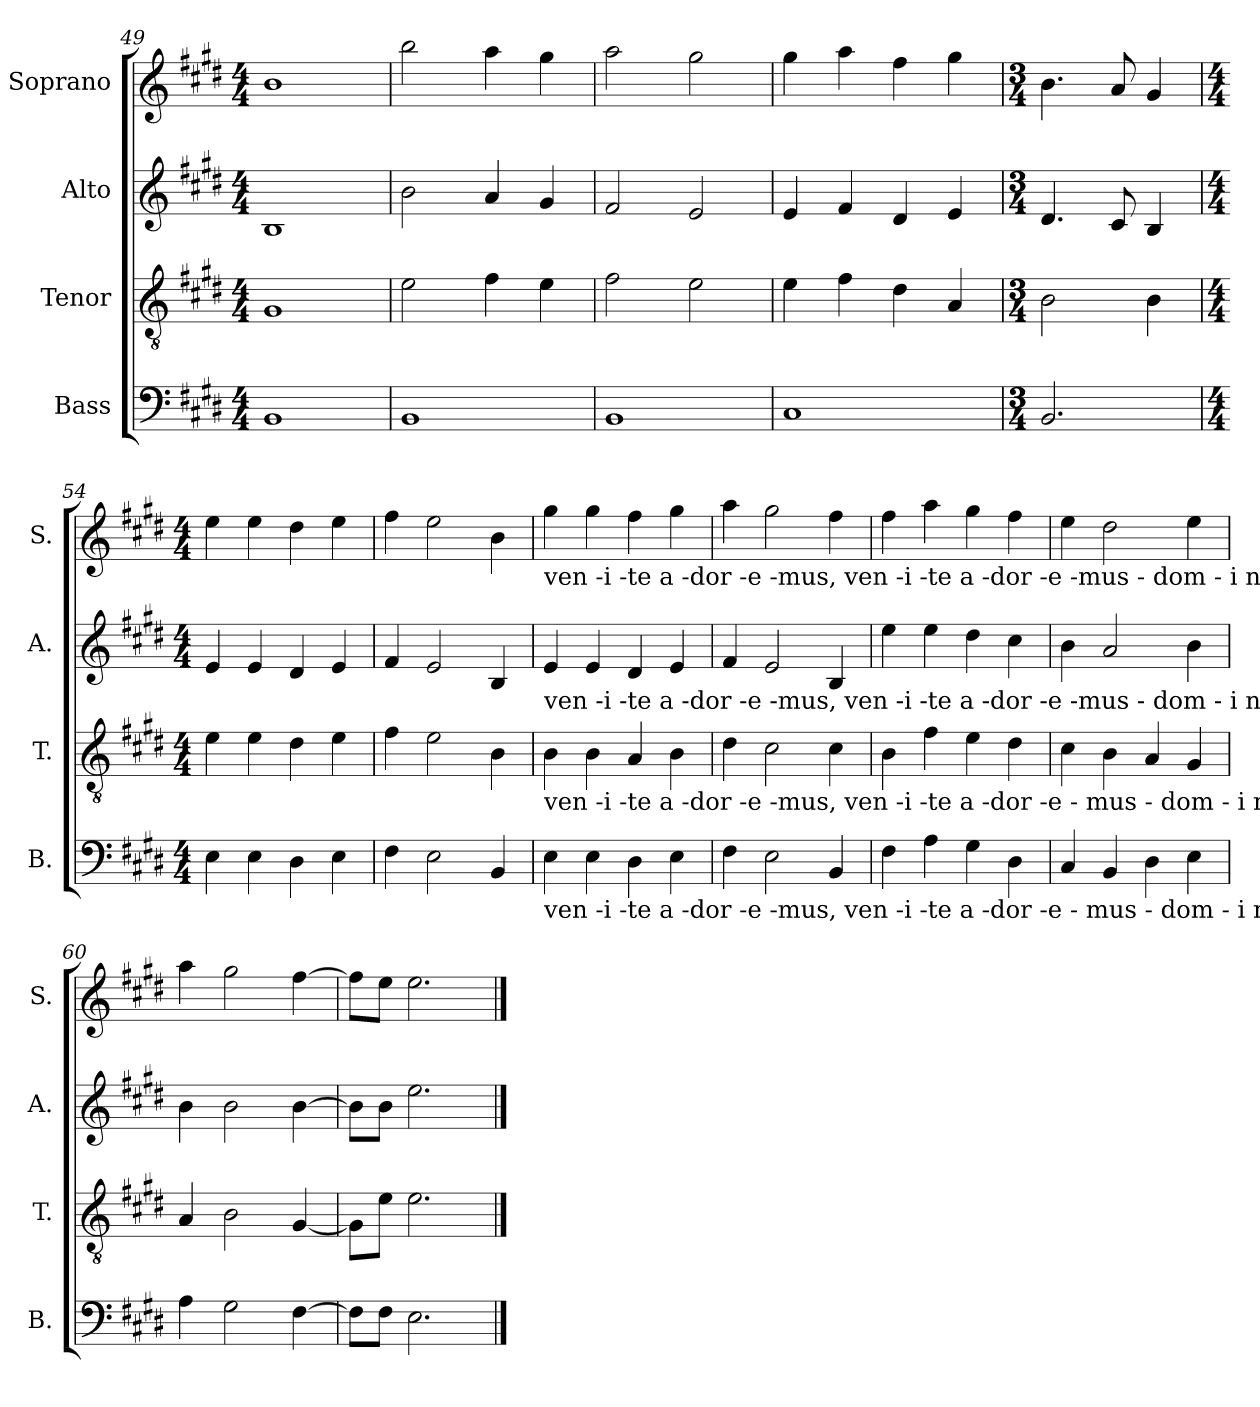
**kern	**kern	**kern	**kern
*part4	*part3	*part2	*part1
*staff4	*staff3	*staff2	*staff1
*I"Bass	*I"Tenor	*I"Alto	*I"Soprano
*I'B.	*I'T.	*I'A.	*I'S.
*clefF4	*clefGv2	*clefG2	*clefG2
*k[f#c#g#d#]	*k[f#c#g#d#]	*k[f#c#g#d#]	*k[f#c#g#d#]
*M4/4	*M4/4	*M4/4	*M4/4
=49	=49	=49	=49
1BB	1G#	1B	1b
=50	=50	=50	=50
1BB	2e\	2b\	2bb\
.	4f#\	4a/	4aa\
.	4e\	4g#/	4gg#\
=51	=51	=51	=51
1BB	2f#\	2f#/	2aa\
.	2e\	2e/	2gg#\
!!LO:LB:g=z
=52	=52	=52	=52
1C#	4e\	4e/	4gg#\
.	4f#\	4f#/	4aa\
.	4d#\	4d#/	4ff#\
.	4A/	4e/	4gg#\
=53	=53	=53	=53
*M3/4	*M3/4	*M3/4	*M3/4
2.BB/	2B\	4.d#/	4.b\
.	.	8c#/	8a/
.	4B\	4B/	4g#/
=54	=54	=54	=54
*M4/4	*M4/4	*M4/4	*M4/4
4E\	4e\	4e/	4ee\
4E\	4e\	4e/	4ee\
4D#\	4d#\	4d#/	4dd#\
4E\	4e\	4e/	4ee\
=55	=55	=55	=55
4F#\	4f#\	4f#/	4ff#\
2E\	2e\	2e/	2ee\
4BB/	4B\	4B/	4b\
=56	=56	=56	=56
!	!	!	!LO:TX:b:t=ven -i   -te    a    -dor   -e       -mus,   ven  -i    -te    a      -dor  -e          -mus     -     dom         -        i    num.
!	!	!LO:TX:b:t=ven -i   -te    a    -dor   -e       -mus,   ven  -i    -te    a      -dor  -e          -mus     -     dom         -        i    num.	!
!	!LO:TX:b:t=ven -i   -te    a    -dor   -e       -mus,   ven  -i    -te    a      -dor  -e       -    mus     -   dom           -        i    num.	!	!
!LO:TX:b:t=ven -i   -te    a    -dor   -e       -mus,   ven  -i    -te    a      -dor  -e      -     mus   -    dom           -         i    num.	!	!	!
4E\	4B\	4e/	4gg#\
4E\	4B\	4e/	4gg#\
4D#\	4A/	4d#/	4ff#\
4E\	4B\	4e/	4gg#\
=57	=57	=57	=57
4F#\	4d#\	4f#/	4aa\
2E\	2c#\	2e/	2gg#\
4BB/	4c#\	4B/	4ff#\
=58	=58	=58	=58
4F#\	4B\	4ee\	4ff#\
4A\	4f#\	4ee\	4aa\
4G#\	4e\	4dd#\	4gg#\
4D#\	4d#\	4cc#\	4ff#\
=59	=59	=59	=59
4C#/	4c#\	4b\	4ee\
4BB/	4B\	2a/	2dd#\
4D#\	4A/	.	.
4E\	4G#/	4b\	4ee\
=60	=60	=60	=60
4A\	4A/	4b\	4aa\
2G#\	2B\	2b\	2gg#\
[4F#\	[4G#/	[4b\	[4ff#\
!!LO:PB:g=z
=61	=61	=61	=61
8F#\L]	8G#\L]	8b\L]	8ff#\L]
8F#\J	8e\J	8b\J	8ee\J
2.E\	2.e\	2.ee\	2.ee\
==	==	==	==
*-	*-	*-	*-
